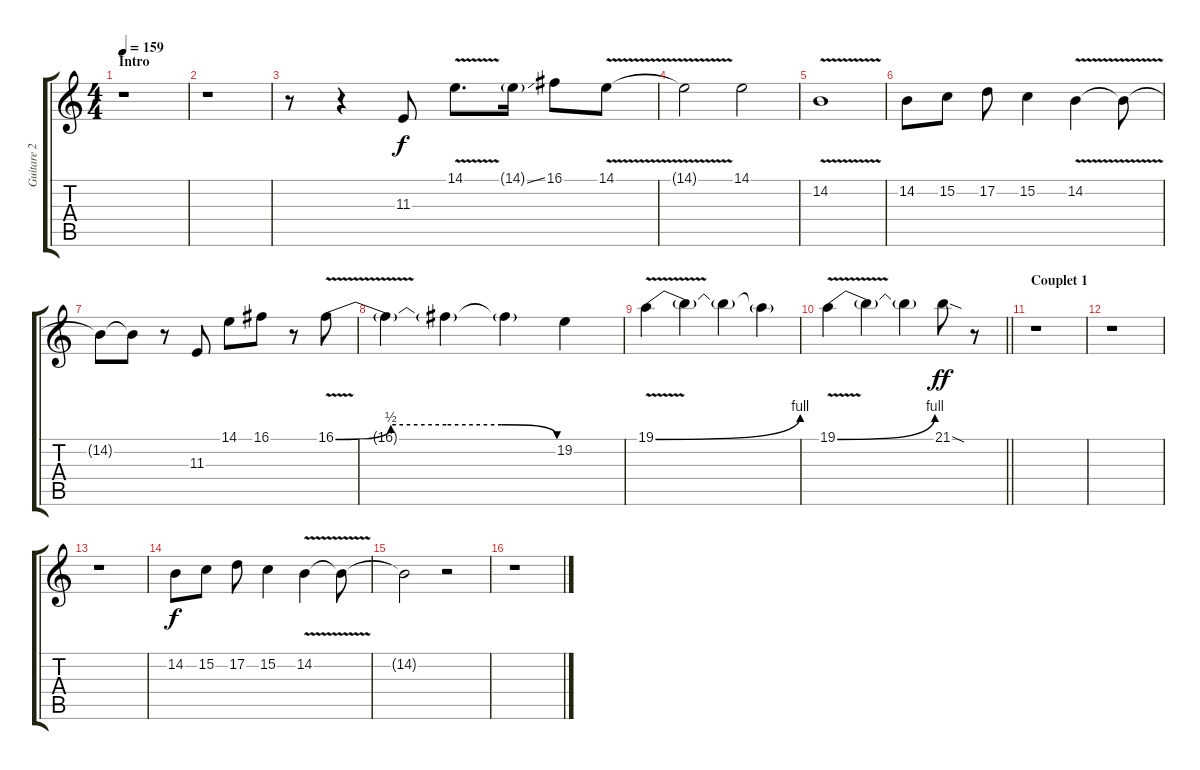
\track ("Guitare 2" "Guitare 2") {instrument lead1square}
\staff {score tabs}
\tuning (D4 A3 F3 C3 G2 C2) {hide}
\ts (4 4)
\section ("" "Intro")
\tempo 159
\clef g2
\ks c
r.1{dy f instrument lead1square} |
r.1 |
r.8 r.4 11.3.8 14.1{v}.8{d} 14.1{ss g}.16 16.1.8 14.1{v}.8 |
14.1{t}.2 14.1.2 |
14.2{v}.1 |
14.2.8 15.2.8 17.2.8 15.2.4 14.2{v}.4 14.2{t}.8 |
14.2{t}.8 14.2{t}.8 r.8 11.3.8 14.1.8 16.1.8 r.8 16.1{be (custom 0 0 15 2 30 2 45 2 60 0) v}.8 |
16.1{t}.4 16.1{t}.4 16.1{t}.4 19.2.4 |
19.1{be (bend 0 0 60 4) v}.4 19.1{t}.4 19.1{t}.4 19.1{t}.4 |
\barLineRight lightlight
19.1{be (bend 0 0 60 4) v}.4 19.1{t}.4 19.1{t}.4 21.1{sod}.8{dy ff} r.8 |
\section ("" "Couplet 1")
r.1 |
r.1 |
r.1 |
14.2.8{dy f} 15.2.8 17.2.8 15.2.4 14.2{v}.4 14.2{t}.8 |
14.2{t}.2 r.2 |
r.1
